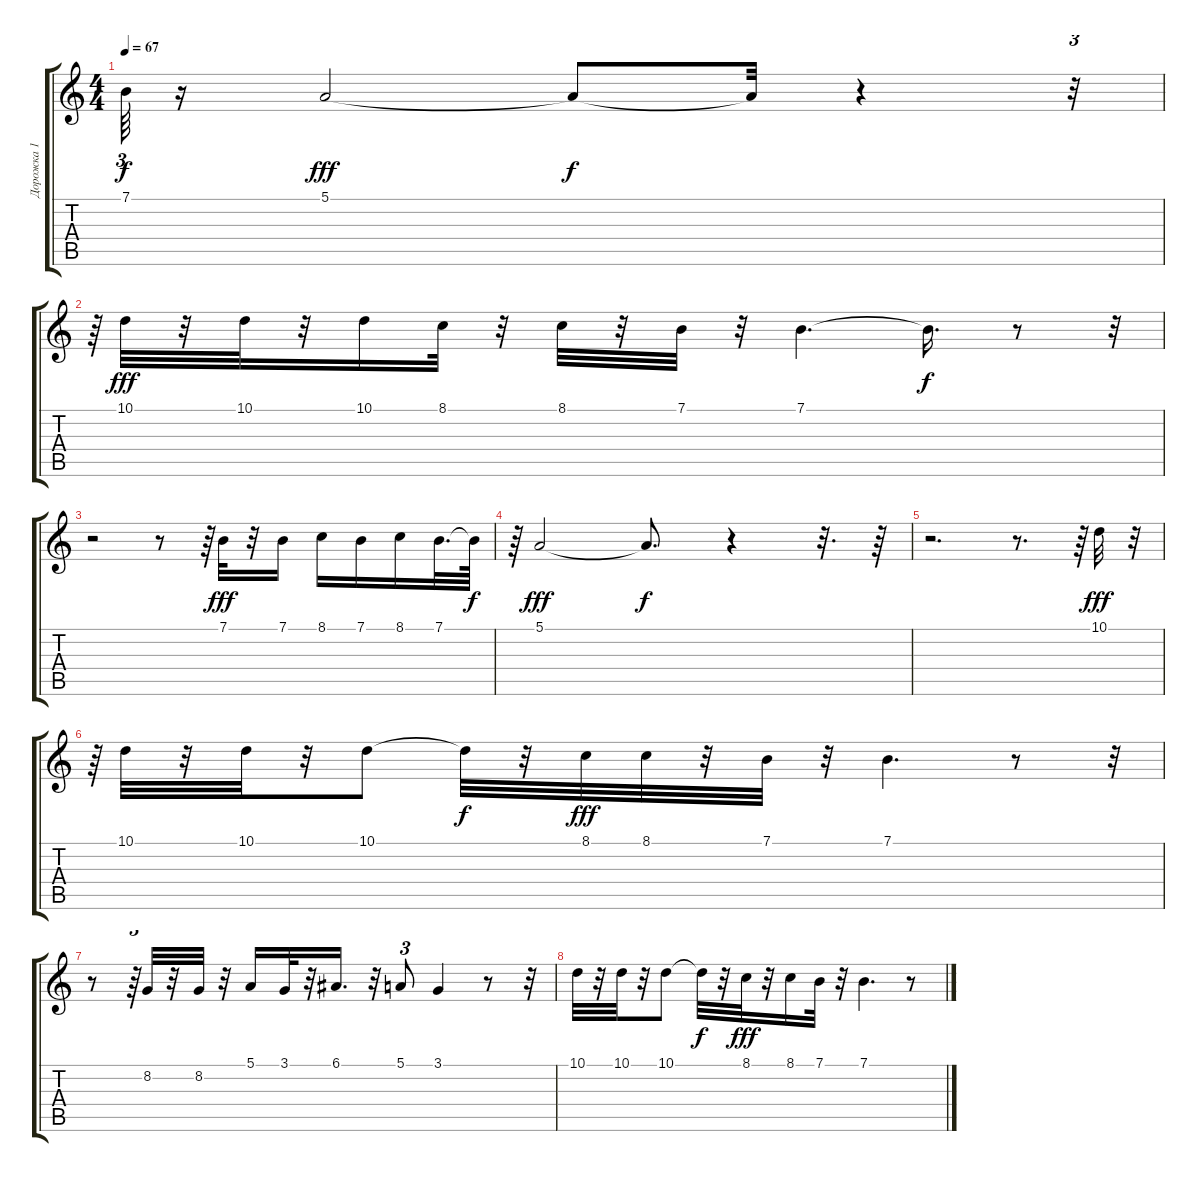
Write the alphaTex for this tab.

\track ("Дорожка 1" "Дорожка 1") {instrument oboe}
\staff {score tabs}
\tuning (E4 B3 G3 D3 A2 E2) {hide}
\ts (4 4)
\tempo 67
\clef g2
\ks c
7.1{t}.64{tu (3 2) dy f} r.16 5.1.2{dy fff} 5.1{t}.8{dy f} 5.1{t}.32 r.4 r.32{tu (3 2)} |
r.64{tu (3 2)} 10.1.32{dy fff} r.32 10.1.32 r.32 10.1.16 8.1.32 r.32 8.1.32 r.32 7.1.32 r.32 7.1.4{d} 7.1{t}.16{d dy f} r.8 r.32{tu (3 2)} |
r.2 r.8 r.64{tu (3 2)} 7.1.32{dy fff} r.32 7.1.16 8.1.16 7.1.16 8.1.16 7.1.32{d} 7.1{t}.64{dy f} |
r.64{tu (3 2)} 5.1.2{dy fff} 5.1{t}.8{d dy f} r.4 r.32{d} r.64 |
r.2{d} r.8{d} r.64{tu (3 2)} 10.1.32{dy fff} r.32{tu (3 2)} |
r.64{tu (3 2)} 10.1.32 r.32 10.1.32 r.32 10.1.8 10.1{t}.32{dy f} r.32 8.1.32{dy fff} 8.1.32 r.32 7.1.32 r.32 7.1.4{d} r.8 r.32{tu (3 2)} |
r.8 r.64{tu (3 2)} 8.2.32 r.32 8.2.32 r.32 5.1.16 3.1.32 r.32 6.1.16{d} r.32 5.1.8{tu (3 2)} 3.1.4 r.8 r.32 |
10.1.32 r.32 10.1.32 r.32 10.1.8 10.1{t}.32{dy f} r.32 8.1.32{dy fff} r.32 8.1.16 7.1.32 r.32 7.1.4{d} r.8
